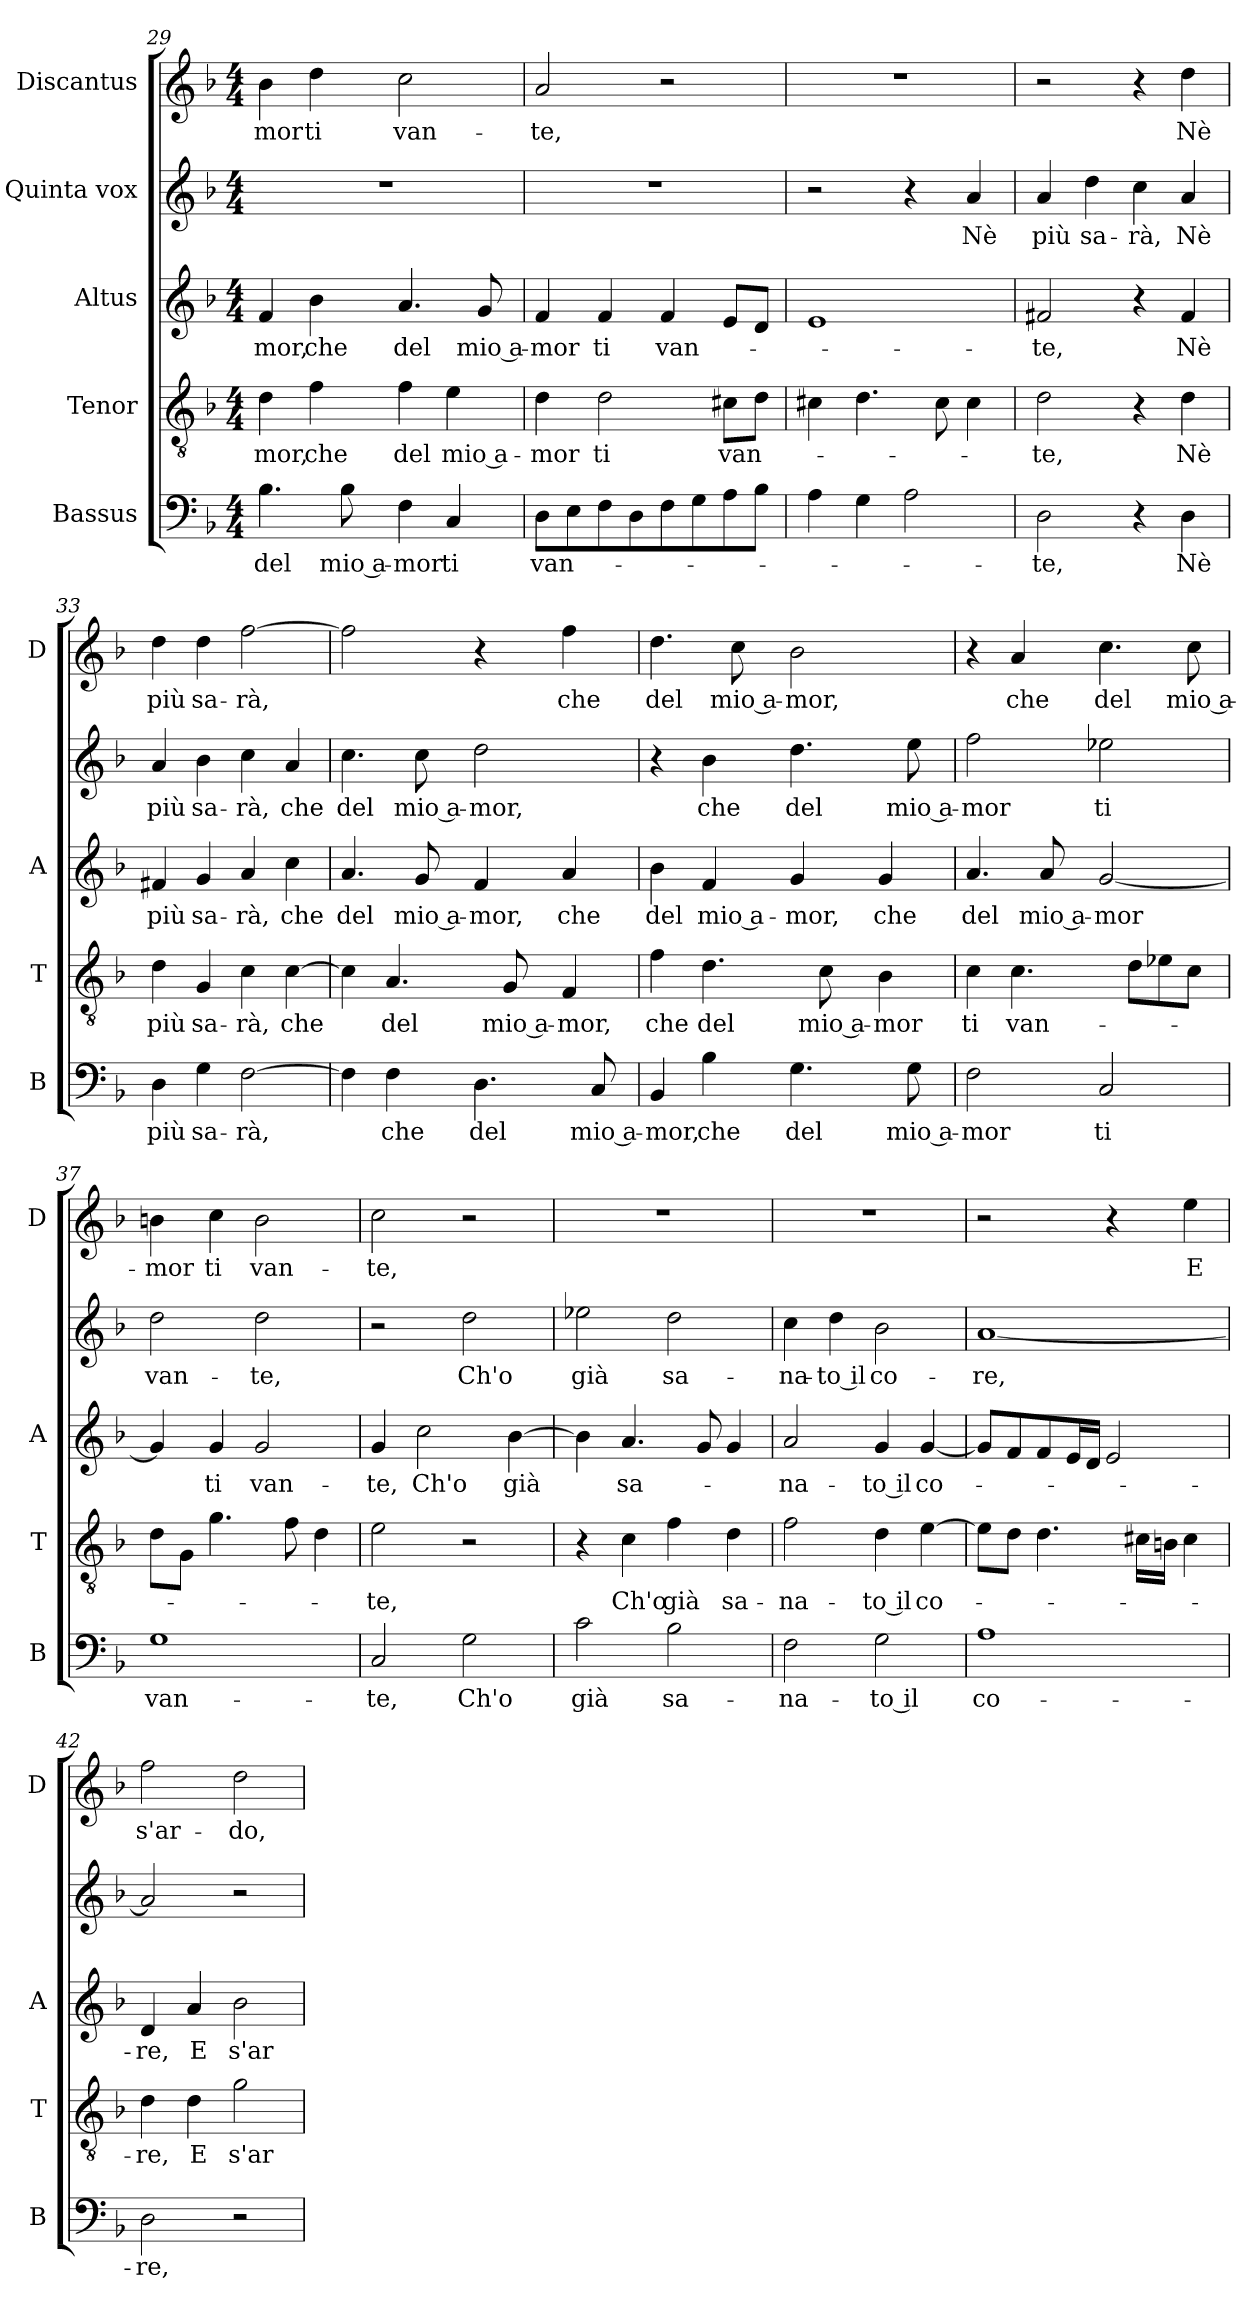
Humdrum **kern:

**kern	**text	**kern	**text	**kern	**text	**kern	**text	**kern	**text
*part5	*part5	*part4	*part4	*part3	*part3	*part2	*part2	*part1	*part1
*staff5	*staff5	*staff4	*staff4	*staff3	*staff3	*staff2	*staff2	*staff1	*staff1
*I"Bassus	*	*I"Tenor	*	*I"Altus	*	*I"Quinta vox	*	*I"Discantus	*
*I'B	*	*I'T	*	*I'A	*	*	*	*I'D	*
*clefF4	*	*clefGv2	*	*clefG2	*	*clefG2	*	*clefG2	*
*k[b-]	*	*k[b-]	*	*k[b-]	*	*k[b-]	*	*k[b-]	*
*F:	*	*F:	*	*F:	*	*F:	*	*F:	*
*M4/4	*	*M4/4	*	*M4/4	*	*M4/4	*	*M4/4	*
=29	=29	=29	=29	=29	=29	=29	=29	=29	=29
!	!LO:LY:b	!	!LO:LY:b	!	!LO:LY:b	!	!	!	!LO:LY:b
4.B-\	del	4d\	-mor,	4f/	-mor,	1r	.	4b-\	-mor
!	!	!	!LO:LY:b	!	!LO:LY:b	!	!	!	!LO:LY:b
.	.	4f\	che	4b-\	che	.	.	4dd\	ti
!	!LO:LY:b	!	!	!	!	!	!	!	!
8B-\	mio a-	.	.	.	.	.	.	.	.
!	!LO:LY:b	!	!LO:LY:b	!	!LO:LY:b	!	!	!	!LO:LY:b
4F\	-mor	4f\	del	4.a/	del	.	.	2cc\	van-
!	!LO:LY:b	!	!LO:LY:b	!	!	!	!	!	!
4C/	ti	4e\	mio a-	.	.	.	.	.	.
!	!	!	!	!	!LO:LY:b	!	!	!	!
.	.	.	.	8g/	mio a-	.	.	.	.
=30	=30	=30	=30	=30	=30	=30	=30	=30	=30
!	!LO:LY:b	!	!LO:LY:b	!	!LO:LY:b	!	!	!	!LO:LY:b
8D\L	van-	4d\	-mor	4f/	-mor	1r	.	2a/	-te,
8E\	.	.	.	.	.	.	.	.	.
!	!	!	!LO:LY:b	!	!LO:LY:b	!	!	!	!
8F\	.	2d\	ti	4f/	ti	.	.	.	.
8D\	.	.	.	.	.	.	.	.	.
!	!	!	!	!	!LO:LY:b	!	!	!	!
8F\	.	.	.	4f/	van-	.	.	2r	.
8G\	.	.	.	.	.	.	.	.	.
!	!	!	!LO:LY:b	!	!	!	!	!	!
8A\	.	8c#X\L	van-	8e/L	.	.	.	.	.
8B-\J	.	8d\J	.	8d/J	.	.	.	.	.
=31	=31	=31	=31	=31	=31	=31	=31	=31	=31
4A\	.	4c#X\	.	1e	.	2r	.	1r	.
4G\	.	4.d\	.	.	.	.	.	.	.
2A\	.	.	.	.	.	4r	.	.	.
.	.	8c#\	.	.	.	.	.	.	.
!	!	!	!	!	!	!	!LO:LY:b	!	!
.	.	4c#\	.	.	.	4a/	Nè	.	.
=32	=32	=32	=32	=32	=32	=32	=32	=32	=32
!	!LO:LY:b	!	!LO:LY:b	!	!LO:LY:b	!	!LO:LY:b	!	!
2D\	-te,	2d\	-te,	2f#X/	-te,	4a/	più	2r	.
!	!	!	!	!	!	!	!LO:LY:b	!	!
.	.	.	.	.	.	4dd\	sa-	.	.
!	!	!	!	!	!	!	!LO:LY:b	!	!
4r	.	4r	.	4r	.	4cc\	-rà,	4r	.
!	!LO:LY:b	!	!LO:LY:b	!	!LO:LY:b	!	!LO:LY:b	!	!LO:LY:b
4D\	Nè	4d\	Nè	4f#/	Nè	4a/	Nè	4dd\	Nè
!!LO:PB:g=z
=33	=33	=33	=33	=33	=33	=33	=33	=33	=33
!	!LO:LY:b	!	!LO:LY:b	!	!LO:LY:b	!	!LO:LY:b	!	!LO:LY:b
4D\	più	4d\	più	4f#X/	più	4a/	più	4dd\	più
!	!LO:LY:b	!	!LO:LY:b	!	!LO:LY:b	!	!LO:LY:b	!	!LO:LY:b
4G\	sa-	4G/	sa-	4g/	sa-	4b-\	sa-	4dd\	sa-
!	!LO:LY:b	!	!LO:LY:b	!	!LO:LY:b	!	!LO:LY:b	!	!LO:LY:b
[2F\	-rà,	4c\	-rà,	4a/	-rà,	4cc\	-rà,	[2ff\	-rà,
!	!	!	!LO:LY:b	!	!LO:LY:b	!	!LO:LY:b	!	!
.	.	[4c\	che	4cc\	che	4a/	che	.	.
=34	=34	=34	=34	=34	=34	=34	=34	=34	=34
!	!	!	!	!	!LO:LY:b	!	!LO:LY:b	!	!
4F\]	.	4c\]	.	4.a/	del	4.cc\	del	2ff\]	.
!	!LO:LY:b	!	!LO:LY:b	!	!	!	!	!	!
4F\	che	4.A/	del	.	.	.	.	.	.
!	!	!	!	!	!LO:LY:b	!	!LO:LY:b	!	!
.	.	.	.	8g/	mio a-	8cc\	mio a-	.	.
!	!LO:LY:b	!	!	!	!LO:LY:b	!	!LO:LY:b	!	!
4.D\	del	.	.	4f/	-mor,	2dd\	-mor,	4r	.
!	!	!	!LO:LY:b	!	!	!	!	!	!
.	.	8G/	mio a-	.	.	.	.	.	.
!	!	!	!LO:LY:b	!	!LO:LY:b	!	!	!	!LO:LY:b
.	.	4F/	-mor,	4a/	che	.	.	4ff\	che
!	!LO:LY:b	!	!	!	!	!	!	!	!
8C/	mio a-	.	.	.	.	.	.	.	.
=35	=35	=35	=35	=35	=35	=35	=35	=35	=35
!	!LO:LY:b	!	!LO:LY:b	!	!LO:LY:b	!	!	!	!LO:LY:b
4BB-/	-mor,	4f\	che	4b-\	del	4r	.	4.dd\	del
!	!LO:LY:b	!	!LO:LY:b	!	!LO:LY:b	!	!LO:LY:b	!	!
4B-\	che	4.d\	del	4f/	mio a-	4b-\	che	.	.
!	!	!	!	!	!	!	!	!	!LO:LY:b
.	.	.	.	.	.	.	.	8cc\	mio a-
!	!LO:LY:b	!	!	!	!LO:LY:b	!	!LO:LY:b	!	!LO:LY:b
4.G\	del	.	.	4g/	-mor,	4.dd\	del	2b-\	-mor,
!	!	!	!LO:LY:b	!	!	!	!	!	!
.	.	8c\	mio a-	.	.	.	.	.	.
!	!	!	!LO:LY:b	!	!LO:LY:b	!	!	!	!
.	.	4B-\	-mor	4g/	che	.	.	.	.
!	!LO:LY:b	!	!	!	!	!	!LO:LY:b	!	!
8G\	mio a-	.	.	.	.	8ee\	mio a-	.	.
=36	=36	=36	=36	=36	=36	=36	=36	=36	=36
!	!LO:LY:b	!	!LO:LY:b	!	!LO:LY:b	!	!LO:LY:b	!	!
2F\	-mor	4c\	ti	4.a/	del	2ff\	-mor	4r	.
!	!	!	!LO:LY:b	!	!	!	!	!	!LO:LY:b
.	.	4.c\	van-	.	.	.	.	4a/	che
!	!	!	!	!	!LO:LY:b	!	!	!	!
.	.	.	.	8a/	mio a-	.	.	.	.
!	!LO:LY:b	!	!	!	!LO:LY:b	!	!LO:LY:b	!	!LO:LY:b
2C/	ti	.	.	[2g/	-mor	2ee-X\	ti	4.cc\	del
.	.	8d\L	.	.	.	.	.	.	.
.	.	8e-X\	.	.	.	.	.	.	.
!	!	!	!	!	!	!	!	!	!LO:LY:b
.	.	8c\J	.	.	.	.	.	8cc\	mio a-
=37	=37	=37	=37	=37	=37	=37	=37	=37	=37
!	!LO:LY:b	!	!	!	!	!	!LO:LY:b	!	!LO:LY:b
1G	van-	8d\L	.	4g/]	.	2dd\	van-	4bn\	-mor
.	.	8G\J	.	.	.	.	.	.	.
!	!	!	!	!	!LO:LY:b	!	!	!	!LO:LY:b
.	.	4.g\	.	4g/	ti	.	.	4cc\	ti
!	!	!	!	!	!LO:LY:b	!	!LO:LY:b	!	!LO:LY:b
.	.	.	.	2g/	van-	2dd\	-te,	2b\	van-
.	.	8f\	.	.	.	.	.	.	.
.	.	4d\	.	.	.	.	.	.	.
=38	=38	=38	=38	=38	=38	=38	=38	=38	=38
!	!LO:LY:b	!	!LO:LY:b	!	!LO:LY:b	!	!	!	!LO:LY:b
2C/	-te,	2e\	-te,	4g/	-te,	2r	.	2cc\	-te,
!	!	!	!	!	!LO:LY:b	!	!	!	!
.	.	.	.	2cc\	Ch'o	.	.	.	.
!	!LO:LY:b	!	!	!	!	!	!LO:LY:b	!	!
2G\	Ch'o	2r	.	.	.	2dd\	Ch'o	2r	.
!	!	!	!	!	!LO:LY:b	!	!	!	!
.	.	.	.	[4b-\	già	.	.	.	.
!!LO:LB:g=z
=39	=39	=39	=39	=39	=39	=39	=39	=39	=39
!	!LO:LY:b	!	!	!	!	!	!LO:LY:b	!	!
2c\	già	4r	.	4b-\]	.	2ee-X\	già	1r	.
!	!	!	!LO:LY:b	!	!LO:LY:b	!	!	!	!
.	.	4c\	Ch'o	4.a/	sa-	.	.	.	.
!	!LO:LY:b	!	!LO:LY:b	!	!	!	!LO:LY:b	!	!
2B-\	sa-	4f\	già	.	.	2dd\	sa-	.	.
.	.	.	.	8g/	.	.	.	.	.
!	!	!	!LO:LY:b	!	!	!	!	!	!
.	.	4d\	sa-	4g/	.	.	.	.	.
=40	=40	=40	=40	=40	=40	=40	=40	=40	=40
!	!LO:LY:b	!	!LO:LY:b	!	!LO:LY:b	!	!LO:LY:b	!	!
2F\	-na-	2f\	-na-	2a/	-na-	4cc\	-na-	1r	.
!	!	!	!	!	!	!	!LO:LY:b	!	!
.	.	.	.	.	.	4dd\	-to il	.	.
!	!LO:LY:b	!	!LO:LY:b	!	!LO:LY:b	!	!LO:LY:b	!	!
2G\	-to il	4d\	-to il	4g/	-to il	2b-\	co-	.	.
!	!	!	!LO:LY:b	!	!LO:LY:b	!	!	!	!
.	.	[4e\	co-	[4g/	co-	.	.	.	.
=41	=41	=41	=41	=41	=41	=41	=41	=41	=41
!	!LO:LY:b	!	!	!	!	!	!LO:LY:b	!	!
1A	co-	8e\L]	.	8g/L]	.	[1a	-re,	2r	.
.	.	8d\J	.	8f/	.	.	.	.	.
.	.	4.d\	.	8f/	.	.	.	.	.
.	.	.	.	16e/L	.	.	.	.	.
.	.	.	.	16d/JJ	.	.	.	.	.
.	.	.	.	2e/	.	.	.	4r	.
.	.	16c#X\LL	.	.	.	.	.	.	.
.	.	16Bn\JJ	.	.	.	.	.	.	.
!	!	!	!	!	!	!	!	!	!LO:LY:b
.	.	4c#\	.	.	.	.	.	4ee\	E
=42	=42	=42	=42	=42	=42	=42	=42	=42	=42
!	!LO:LY:b	!	!LO:LY:b	!	!LO:LY:b	!	!	!	!LO:LY:b
2D\	-re,	4d\	-re,	4d/	-re,	2a/]	.	2ff\	s'ar-
!	!	!	!LO:LY:b	!	!LO:LY:b	!	!	!	!
.	.	4d\	E	4a/	E	.	.	.	.
!	!	!	!LO:LY:b	!	!LO:LY:b	!	!	!	!LO:LY:b
2r	.	2g\	s'ar-	2b-\	s'ar-	2r	.	2dd\	-do,
=	=	=	=	=	=	=	=	=	=
*-	*-	*-	*-	*-	*-	*-	*-	*-	*-
